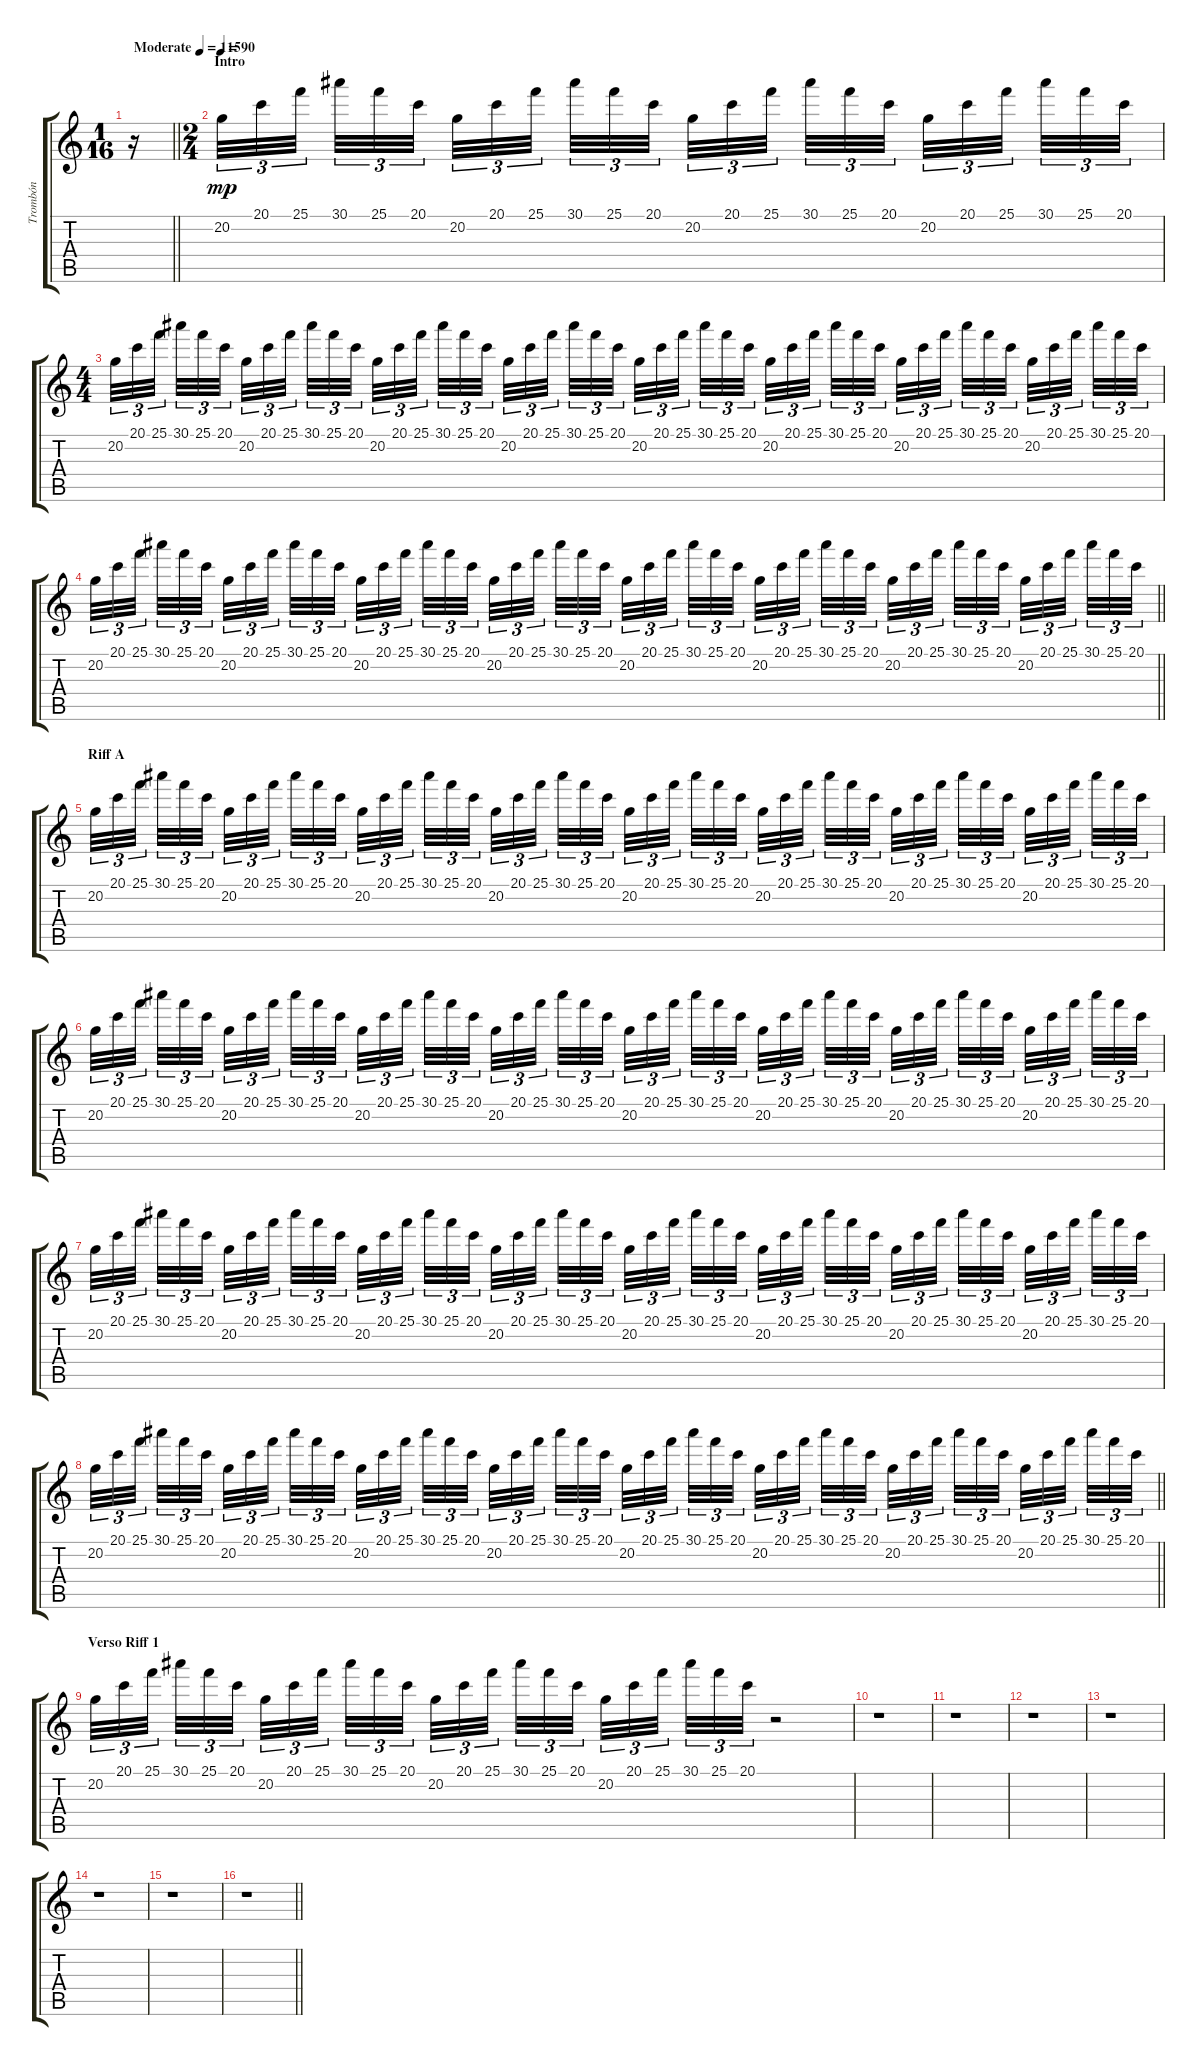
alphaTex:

\track ("Trombón" "Trombón") {instrument trombone}
\staff {score tabs}
\tuning (E4 B3 G3 D3 A2 E2) {hide}
\ts (1 16)
\tempo (115 "Moderate")
\clef g2
\barLineRight lightlight
\ks c
r.16{dy mp instrument trombone} |
\ts (2 4)
\section ("" "Intro")
\tempo 90
20.2.32{tu (3 2) volume 10 instrument glockenspiel} 20.1.32{tu (3 2)} 25.1.32{tu (3 2) beam splitsecondary} 30.1.32{tu (3 2)} 25.1.32{tu (3 2)} 20.1.32{tu (3 2) beam splitsecondary} 20.2.32{tu (3 2)} 20.1.32{tu (3 2)} 25.1.32{tu (3 2) beam splitsecondary} 30.1.32{tu (3 2)} 25.1.32{tu (3 2)} 20.1.32{tu (3 2)} 20.2.32{tu (3 2)} 20.1.32{tu (3 2)} 25.1.32{tu (3 2) beam splitsecondary} 30.1.32{tu (3 2)} 25.1.32{tu (3 2)} 20.1.32{tu (3 2) beam splitsecondary} 20.2.32{tu (3 2)} 20.1.32{tu (3 2)} 25.1.32{tu (3 2) beam splitsecondary} 30.1.32{tu (3 2)} 25.1.32{tu (3 2)} 20.1.32{tu (3 2)} |
\ts (4 4)
20.2.32{tu (3 2)} 20.1.32{tu (3 2)} 25.1.32{tu (3 2) beam splitsecondary} 30.1.32{tu (3 2)} 25.1.32{tu (3 2)} 20.1.32{tu (3 2) beam splitsecondary} 20.2.32{tu (3 2)} 20.1.32{tu (3 2)} 25.1.32{tu (3 2) beam splitsecondary} 30.1.32{tu (3 2)} 25.1.32{tu (3 2)} 20.1.32{tu (3 2)} 20.2.32{tu (3 2)} 20.1.32{tu (3 2)} 25.1.32{tu (3 2) beam splitsecondary} 30.1.32{tu (3 2)} 25.1.32{tu (3 2)} 20.1.32{tu (3 2) beam splitsecondary} 20.2.32{tu (3 2)} 20.1.32{tu (3 2)} 25.1.32{tu (3 2) beam splitsecondary} 30.1.32{tu (3 2)} 25.1.32{tu (3 2)} 20.1.32{tu (3 2)} 20.2.32{tu (3 2)} 20.1.32{tu (3 2)} 25.1.32{tu (3 2) beam splitsecondary} 30.1.32{tu (3 2)} 25.1.32{tu (3 2)} 20.1.32{tu (3 2) beam splitsecondary} 20.2.32{tu (3 2)} 20.1.32{tu (3 2)} 25.1.32{tu (3 2) beam splitsecondary} 30.1.32{tu (3 2)} 25.1.32{tu (3 2)} 20.1.32{tu (3 2)} 20.2.32{tu (3 2)} 20.1.32{tu (3 2)} 25.1.32{tu (3 2) beam splitsecondary} 30.1.32{tu (3 2)} 25.1.32{tu (3 2)} 20.1.32{tu (3 2) beam splitsecondary} 20.2.32{tu (3 2)} 20.1.32{tu (3 2)} 25.1.32{tu (3 2) beam splitsecondary} 30.1.32{tu (3 2)} 25.1.32{tu (3 2)} 20.1.32{tu (3 2)} |
\barLineRight lightlight
20.2.32{tu (3 2)} 20.1.32{tu (3 2)} 25.1.32{tu (3 2) beam splitsecondary} 30.1.32{tu (3 2)} 25.1.32{tu (3 2)} 20.1.32{tu (3 2) beam splitsecondary} 20.2.32{tu (3 2)} 20.1.32{tu (3 2)} 25.1.32{tu (3 2) beam splitsecondary} 30.1.32{tu (3 2)} 25.1.32{tu (3 2)} 20.1.32{tu (3 2)} 20.2.32{tu (3 2)} 20.1.32{tu (3 2)} 25.1.32{tu (3 2) beam splitsecondary} 30.1.32{tu (3 2)} 25.1.32{tu (3 2)} 20.1.32{tu (3 2) beam splitsecondary} 20.2.32{tu (3 2)} 20.1.32{tu (3 2)} 25.1.32{tu (3 2) beam splitsecondary} 30.1.32{tu (3 2)} 25.1.32{tu (3 2)} 20.1.32{tu (3 2)} 20.2.32{tu (3 2)} 20.1.32{tu (3 2)} 25.1.32{tu (3 2) beam splitsecondary} 30.1.32{tu (3 2)} 25.1.32{tu (3 2)} 20.1.32{tu (3 2) beam splitsecondary} 20.2.32{tu (3 2)} 20.1.32{tu (3 2)} 25.1.32{tu (3 2) beam splitsecondary} 30.1.32{tu (3 2)} 25.1.32{tu (3 2)} 20.1.32{tu (3 2)} 20.2.32{tu (3 2)} 20.1.32{tu (3 2)} 25.1.32{tu (3 2) beam splitsecondary} 30.1.32{tu (3 2)} 25.1.32{tu (3 2)} 20.1.32{tu (3 2) beam splitsecondary} 20.2.32{tu (3 2)} 20.1.32{tu (3 2)} 25.1.32{tu (3 2) beam splitsecondary} 30.1.32{tu (3 2)} 25.1.32{tu (3 2)} 20.1.32{tu (3 2)} |
\section ("" "Riff A")
20.2.32{tu (3 2)} 20.1.32{tu (3 2)} 25.1.32{tu (3 2) beam splitsecondary} 30.1.32{tu (3 2)} 25.1.32{tu (3 2)} 20.1.32{tu (3 2) beam splitsecondary} 20.2.32{tu (3 2)} 20.1.32{tu (3 2)} 25.1.32{tu (3 2) beam splitsecondary} 30.1.32{tu (3 2)} 25.1.32{tu (3 2)} 20.1.32{tu (3 2)} 20.2.32{tu (3 2)} 20.1.32{tu (3 2)} 25.1.32{tu (3 2) beam splitsecondary} 30.1.32{tu (3 2)} 25.1.32{tu (3 2)} 20.1.32{tu (3 2) beam splitsecondary} 20.2.32{tu (3 2)} 20.1.32{tu (3 2)} 25.1.32{tu (3 2) beam splitsecondary} 30.1.32{tu (3 2)} 25.1.32{tu (3 2)} 20.1.32{tu (3 2)} 20.2.32{tu (3 2)} 20.1.32{tu (3 2)} 25.1.32{tu (3 2) beam splitsecondary} 30.1.32{tu (3 2)} 25.1.32{tu (3 2)} 20.1.32{tu (3 2) beam splitsecondary} 20.2.32{tu (3 2)} 20.1.32{tu (3 2)} 25.1.32{tu (3 2) beam splitsecondary} 30.1.32{tu (3 2)} 25.1.32{tu (3 2)} 20.1.32{tu (3 2)} 20.2.32{tu (3 2)} 20.1.32{tu (3 2)} 25.1.32{tu (3 2) beam splitsecondary} 30.1.32{tu (3 2)} 25.1.32{tu (3 2)} 20.1.32{tu (3 2) beam splitsecondary} 20.2.32{tu (3 2)} 20.1.32{tu (3 2)} 25.1.32{tu (3 2) beam splitsecondary} 30.1.32{tu (3 2)} 25.1.32{tu (3 2)} 20.1.32{tu (3 2)} |
20.2.32{tu (3 2)} 20.1.32{tu (3 2)} 25.1.32{tu (3 2) beam splitsecondary} 30.1.32{tu (3 2)} 25.1.32{tu (3 2)} 20.1.32{tu (3 2) beam splitsecondary} 20.2.32{tu (3 2)} 20.1.32{tu (3 2)} 25.1.32{tu (3 2) beam splitsecondary} 30.1.32{tu (3 2)} 25.1.32{tu (3 2)} 20.1.32{tu (3 2)} 20.2.32{tu (3 2)} 20.1.32{tu (3 2)} 25.1.32{tu (3 2) beam splitsecondary} 30.1.32{tu (3 2)} 25.1.32{tu (3 2)} 20.1.32{tu (3 2) beam splitsecondary} 20.2.32{tu (3 2)} 20.1.32{tu (3 2)} 25.1.32{tu (3 2) beam splitsecondary} 30.1.32{tu (3 2)} 25.1.32{tu (3 2)} 20.1.32{tu (3 2)} 20.2.32{tu (3 2)} 20.1.32{tu (3 2)} 25.1.32{tu (3 2) beam splitsecondary} 30.1.32{tu (3 2)} 25.1.32{tu (3 2)} 20.1.32{tu (3 2) beam splitsecondary} 20.2.32{tu (3 2)} 20.1.32{tu (3 2)} 25.1.32{tu (3 2) beam splitsecondary} 30.1.32{tu (3 2)} 25.1.32{tu (3 2)} 20.1.32{tu (3 2)} 20.2.32{tu (3 2)} 20.1.32{tu (3 2)} 25.1.32{tu (3 2) beam splitsecondary} 30.1.32{tu (3 2)} 25.1.32{tu (3 2)} 20.1.32{tu (3 2) beam splitsecondary} 20.2.32{tu (3 2)} 20.1.32{tu (3 2)} 25.1.32{tu (3 2) beam splitsecondary} 30.1.32{tu (3 2)} 25.1.32{tu (3 2)} 20.1.32{tu (3 2)} |
20.2.32{tu (3 2)} 20.1.32{tu (3 2)} 25.1.32{tu (3 2) beam splitsecondary} 30.1.32{tu (3 2)} 25.1.32{tu (3 2)} 20.1.32{tu (3 2) beam splitsecondary} 20.2.32{tu (3 2)} 20.1.32{tu (3 2)} 25.1.32{tu (3 2) beam splitsecondary} 30.1.32{tu (3 2)} 25.1.32{tu (3 2)} 20.1.32{tu (3 2)} 20.2.32{tu (3 2)} 20.1.32{tu (3 2)} 25.1.32{tu (3 2) beam splitsecondary} 30.1.32{tu (3 2)} 25.1.32{tu (3 2)} 20.1.32{tu (3 2) beam splitsecondary} 20.2.32{tu (3 2)} 20.1.32{tu (3 2)} 25.1.32{tu (3 2) beam splitsecondary} 30.1.32{tu (3 2)} 25.1.32{tu (3 2)} 20.1.32{tu (3 2)} 20.2.32{tu (3 2)} 20.1.32{tu (3 2)} 25.1.32{tu (3 2) beam splitsecondary} 30.1.32{tu (3 2)} 25.1.32{tu (3 2)} 20.1.32{tu (3 2) beam splitsecondary} 20.2.32{tu (3 2)} 20.1.32{tu (3 2)} 25.1.32{tu (3 2) beam splitsecondary} 30.1.32{tu (3 2)} 25.1.32{tu (3 2)} 20.1.32{tu (3 2)} 20.2.32{tu (3 2)} 20.1.32{tu (3 2)} 25.1.32{tu (3 2) beam splitsecondary} 30.1.32{tu (3 2)} 25.1.32{tu (3 2)} 20.1.32{tu (3 2) beam splitsecondary} 20.2.32{tu (3 2)} 20.1.32{tu (3 2)} 25.1.32{tu (3 2) beam splitsecondary} 30.1.32{tu (3 2)} 25.1.32{tu (3 2)} 20.1.32{tu (3 2)} |
\barLineRight lightlight
20.2.32{tu (3 2) volume 0} 20.1.32{tu (3 2)} 25.1.32{tu (3 2) beam splitsecondary} 30.1.32{tu (3 2)} 25.1.32{tu (3 2)} 20.1.32{tu (3 2) beam splitsecondary} 20.2.32{tu (3 2)} 20.1.32{tu (3 2)} 25.1.32{tu (3 2) beam splitsecondary} 30.1.32{tu (3 2)} 25.1.32{tu (3 2)} 20.1.32{tu (3 2)} 20.2.32{tu (3 2)} 20.1.32{tu (3 2)} 25.1.32{tu (3 2) beam splitsecondary} 30.1.32{tu (3 2)} 25.1.32{tu (3 2)} 20.1.32{tu (3 2) beam splitsecondary} 20.2.32{tu (3 2)} 20.1.32{tu (3 2)} 25.1.32{tu (3 2) beam splitsecondary} 30.1.32{tu (3 2)} 25.1.32{tu (3 2)} 20.1.32{tu (3 2)} 20.2.32{tu (3 2)} 20.1.32{tu (3 2)} 25.1.32{tu (3 2) beam splitsecondary} 30.1.32{tu (3 2)} 25.1.32{tu (3 2)} 20.1.32{tu (3 2) beam splitsecondary} 20.2.32{tu (3 2)} 20.1.32{tu (3 2)} 25.1.32{tu (3 2) beam splitsecondary} 30.1.32{tu (3 2)} 25.1.32{tu (3 2)} 20.1.32{tu (3 2)} 20.2.32{tu (3 2)} 20.1.32{tu (3 2)} 25.1.32{tu (3 2) beam splitsecondary} 30.1.32{tu (3 2)} 25.1.32{tu (3 2)} 20.1.32{tu (3 2) beam splitsecondary} 20.2.32{tu (3 2)} 20.1.32{tu (3 2)} 25.1.32{tu (3 2) beam splitsecondary} 30.1.32{tu (3 2)} 25.1.32{tu (3 2)} 20.1.32{tu (3 2)} |
\section ("" "Verso Riff 1")
20.2.32{tu (3 2)} 20.1.32{tu (3 2)} 25.1.32{tu (3 2) beam splitsecondary} 30.1.32{tu (3 2)} 25.1.32{tu (3 2)} 20.1.32{tu (3 2) beam splitsecondary} 20.2.32{tu (3 2)} 20.1.32{tu (3 2)} 25.1.32{tu (3 2) beam splitsecondary} 30.1.32{tu (3 2)} 25.1.32{tu (3 2)} 20.1.32{tu (3 2)} 20.2.32{tu (3 2)} 20.1.32{tu (3 2)} 25.1.32{tu (3 2) beam splitsecondary} 30.1.32{tu (3 2)} 25.1.32{tu (3 2)} 20.1.32{tu (3 2) beam splitsecondary} 20.2.32{tu (3 2)} 20.1.32{tu (3 2)} 25.1.32{tu (3 2) beam splitsecondary} 30.1.32{tu (3 2)} 25.1.32{tu (3 2)} 20.1.32{tu (3 2)} r.2 |
r.1 |
r.1 |
r.1 |
r.1 |
r.1 |
r.1 |
\barLineRight lightlight
r.1
